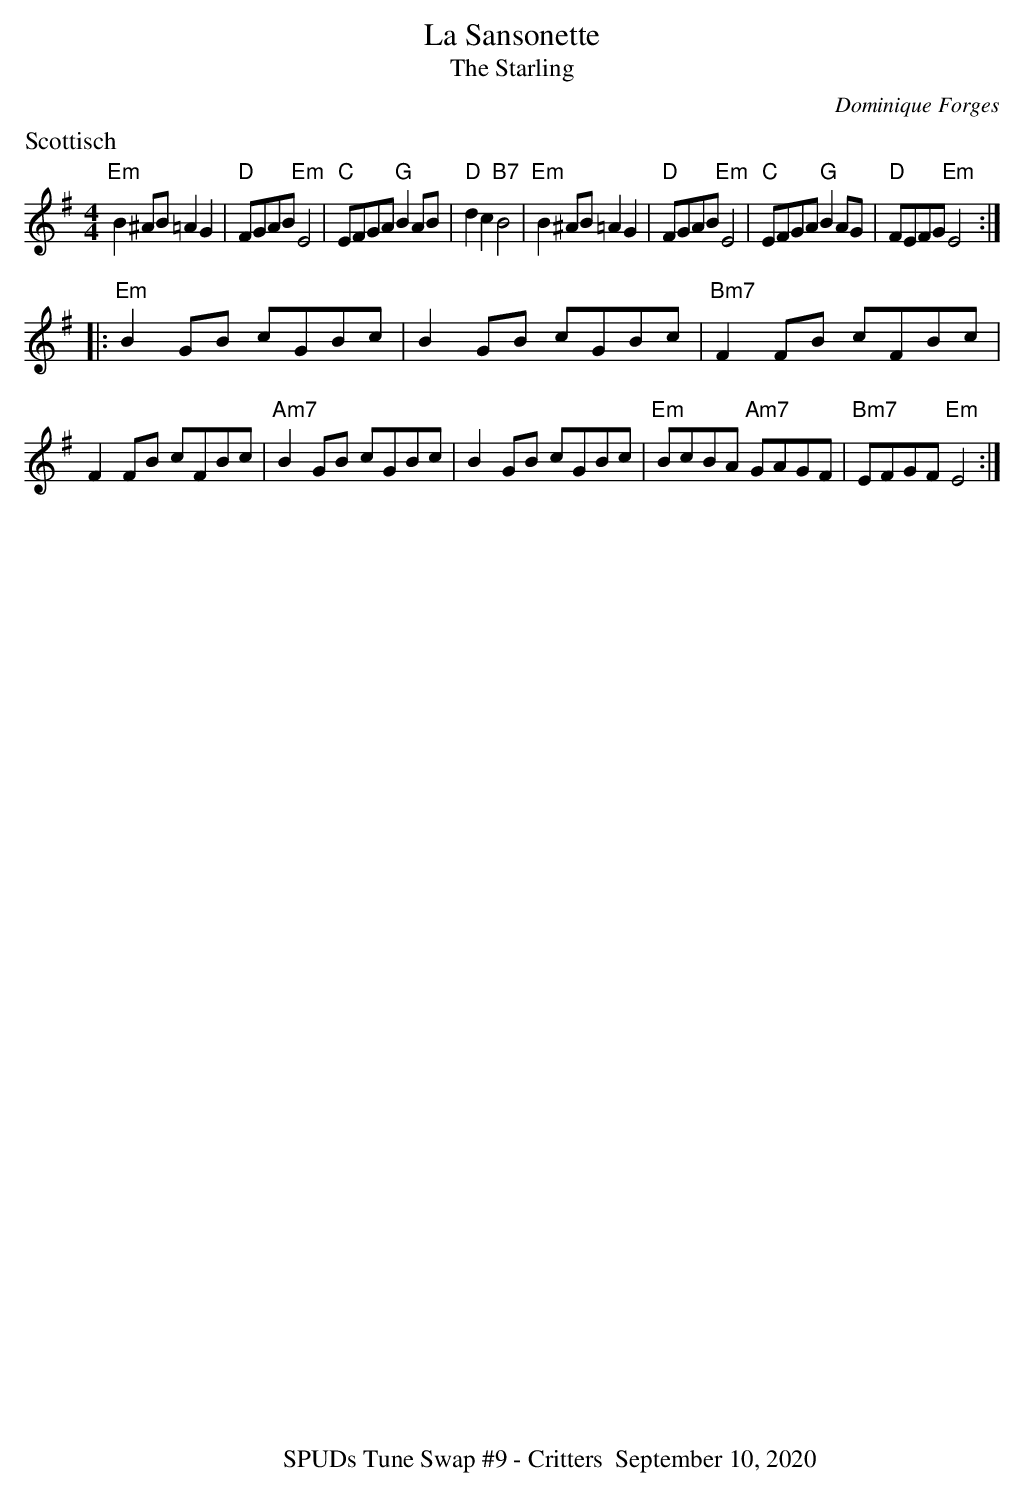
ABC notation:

X:1
T:Sansonette, La
T:The Starling
C:Dominique Forges
M:4/4
L:1/8
K:Em
"Em"B2^AB =A2 G2|"D" FGAB "Em"E4|"C" EFGA"G" B2 AB|"D" d2 c2 "B7"B4|\
"Em"B2^AB =A2 G2|"D" FGAB "Em"E4|"C"EFGA "G"B2 AG|"D" FEFG "Em"E4:|
|:"Em"B2 GB cGBc| B2 GB cGBc|"Bm7"F2 FB cFBc|F2 FB cFBc|\
"Am7"B2 GB cGBc|B2 GB cGBc|"Em" BcBA "Am7"GAGF|"Bm7" EFGF "Em"E4:|
